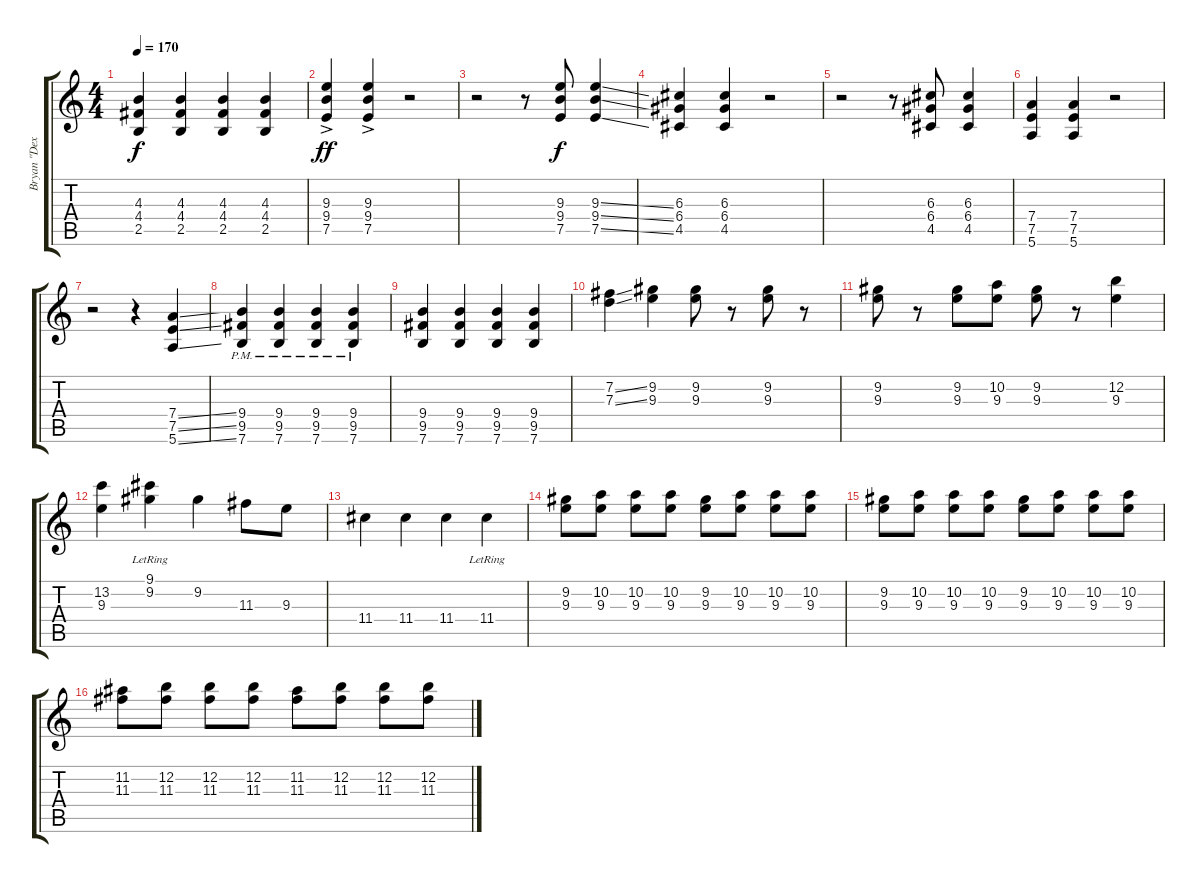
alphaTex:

\track ("Bryan \"Dexter\" Holland" "Bryan \"Dex") {instrument distortionguitar}
\staff {score tabs}
\tuning (E4 B3 G3 D3 A2 E2) {hide}
\ts (4 4)
\tempo 170
\clef g2
\ks c
(4.3 4.4 2.5).4{dy f} (4.3 4.4 2.5).4 (4.3 4.4 2.5).4 (4.3 4.4 2.5).4 |
(9.3{ac} 9.4{ac} 7.5{ac}).4{dy ff} (9.3{ac} 9.4{ac} 7.5{ac}).4 r.2 |
r.2 r.8 (9.3 9.4 7.5).8{dy f} (9.3{ss} 9.4{ss} 7.5{ss}).4 |
(6.3 6.4 4.5).4 (6.3 6.4 4.5).4 r.2 |
r.2 r.8 (6.3 6.4 4.5).8 (6.3 6.4 4.5).4 |
(7.4 7.5 5.6).4 (7.4 7.5 5.6).4 r.2 |
r.2 r.4 (7.4{ss} 7.5{ss} 5.6{ss}).4 |
(9.4{pm} 9.5{pm} 7.6{pm}).4 (9.4{pm} 9.5{pm} 7.6{pm}).4 (9.4{pm} 9.5{pm} 7.6{pm}).4 (9.4{pm} 9.5{pm} 7.6{pm}).4 |
(9.4 9.5 7.6).4 (9.4 9.5 7.6).4 (9.4 9.5 7.6).4 (9.4 9.5 7.6).4 |
(7.2{ss} 7.3{ss}).4 (9.2 9.3).4 (9.2 9.3).8 r.8 (9.2 9.3).8 r.8 |
(9.2 9.3).8 r.8 (9.2 9.3).8 (10.2 9.3).8 (9.2 9.3).8 r.8 (12.2 9.3).4 |
(13.2 9.3).4 (9.1{lr} 9.2).4 9.2.4 11.3.8 9.3.8 |
11.4.4 11.4.4 11.4.4 11.4{lr}.4 |
(9.2 9.3).8 (10.2 9.3).8 (10.2 9.3).8 (10.2 9.3).8 (9.2 9.3).8 (10.2 9.3).8 (10.2 9.3).8 (10.2 9.3).8 |
(9.2 9.3).8 (10.2 9.3).8 (10.2 9.3).8 (10.2 9.3).8 (9.2 9.3).8 (10.2 9.3).8 (10.2 9.3).8 (10.2 9.3).8 |
(11.2 11.3).8 (12.2 11.3).8 (12.2 11.3).8 (12.2 11.3).8 (11.2 11.3).8 (12.2 11.3).8 (12.2 11.3).8 (12.2 11.3).8
